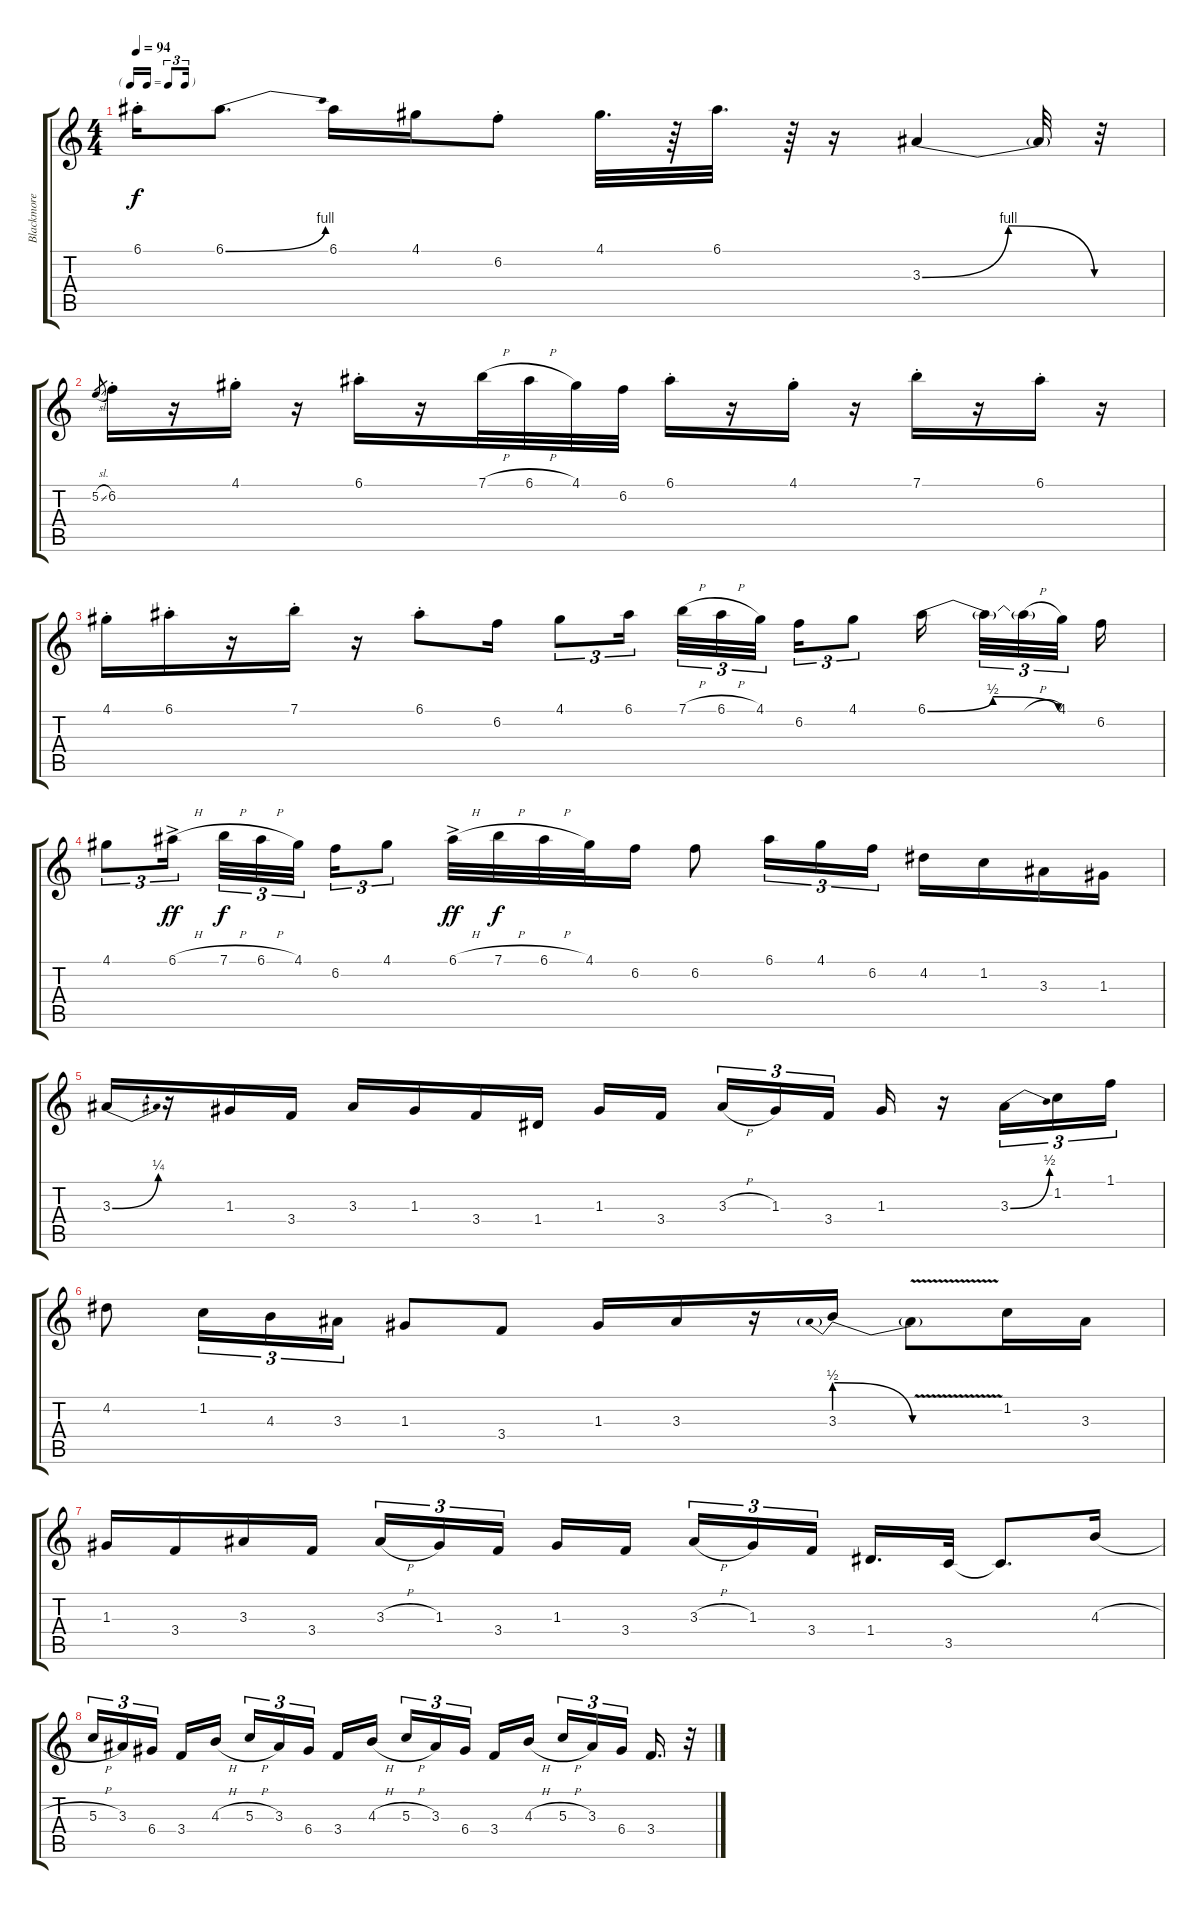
\track ("Blackmore Combined" "Blackmore ") {instrument overdrivenguitar}
\staff {score tabs}
\tuning (E4 B3 G3 D3 A2 E2) {hide}
\ts (4 4)
\tf triplet16th
\tempo 94
\clef g2
\ks c
6.1{st}.16{dy f} 6.1{be (bend 0 0 60 4)}.8{d} 6.1.16 4.1.16 6.2{st}.8 4.1.32{d} r.64 6.1.32{d} r.64 r.16 3.3{be (bendrelease 0 0 30 4 45 4 60 0)}.4 3.3{t}.32 r.32 |
5.2{sl}.8{gr} 6.2{st}.16 r.16 4.1{st}.16 r.16 6.1{st}.16 r.16 7.1{h}.32 6.1{h}.32 4.1.32 6.2.32 6.1{st}.16 r.16 4.1{st}.16 r.16 7.1{st}.16 r.16 6.1{st}.16 r.16 |
4.1{st}.16 6.1{st}.16 r.16 7.1{st}.16 r.16 6.1{st}.8 6.2.16 4.1.8{tu (3 2)} 6.1.16{tu (3 2) beam splitsecondary} 7.1{h}.32{tu (3 2)} 6.1{h}.32{tu (3 2)} 4.1.32{tu (3 2) beam splitsecondary} 6.2.16{tu (3 2)} 4.1.8{tu (3 2)} 6.1{be (bendrelease 0 0 35 2 45 2 60 0)}.16{beam splitsecondary} 6.1{t}.32{tu (3 2)} 6.1{h t}.32{tu (3 2)} 4.1.32{tu (3 2) beam splitsecondary} 6.2.16 |
4.1.8{tu (3 2)} 6.1{h ac}.16{tu (3 2) dy ff beam splitsecondary} 7.1{h}.32{tu (3 2) dy f} 6.1{h}.32{tu (3 2)} 4.1.32{tu (3 2) beam splitsecondary} 6.2.16{tu (3 2)} 4.1.8{tu (3 2)} 6.1{h ac}.32{dy ff} 7.1{h}.32{dy f} 6.1{h}.32 4.1.32 6.2.16 6.2.8 6.1.16{tu (3 2)} 4.1.16{tu (3 2)} 6.2.16{tu (3 2)} 4.2.16 1.2.16 3.3.16 1.3.16 |
3.3{be (bend 0 0 60 1)}.16 r.16 1.3.16 3.4.16 3.3.16 1.3.16 3.4.16 1.4.16 1.3.16 3.4.16{beam splitsecondary} 3.3{h}.16{tu (3 2)} 1.3.16{tu (3 2)} 3.4.16{tu (3 2)} 1.3.16 r.16 3.3{be (bend 0 0 60 2)}.16{tu (3 2)} 1.2.16{tu (3 2)} 1.1.16{tu (3 2)} |
4.2.8 1.2.16{tu (3 2)} 4.3.16{tu (3 2)} 3.3.16{tu (3 2)} 1.3.8 3.4.8 1.3.16 3.3.16 r.16 3.3{be (prebendrelease 0 2 60 0)}.16 3.3{v t}.8 1.2.16 3.3.16 |
1.3.16 3.4.16 3.3.16 3.4.16 3.3{h}.16{tu (3 2)} 1.3.16{tu (3 2)} 3.4.16{tu (3 2) beam splitsecondary} 1.3.16 3.4.16 3.3{h}.16{tu (3 2)} 1.3.16{tu (3 2)} 3.4.16{tu (3 2) beam splitsecondary} 1.4.16{d} 3.5.32 3.5{t}.8{d} 4.3{h}.16 |
5.3{h}.16{tu (3 2)} 3.3.16{tu (3 2)} 6.4.16{tu (3 2) beam splitsecondary} 3.4.16 4.3{h}.16 5.3{h}.16{tu (3 2)} 3.3.16{tu (3 2)} 6.4.16{tu (3 2) beam splitsecondary} 3.4.16 4.3{h}.16 5.3{h}.16{tu (3 2)} 3.3.16{tu (3 2)} 6.4.16{tu (3 2) beam splitsecondary} 3.4.16 4.3{h}.16 5.3{h}.16{tu (3 2)} 3.3.16{tu (3 2)} 6.4.16{tu (3 2) beam splitsecondary} 3.4.16{d} r.32
